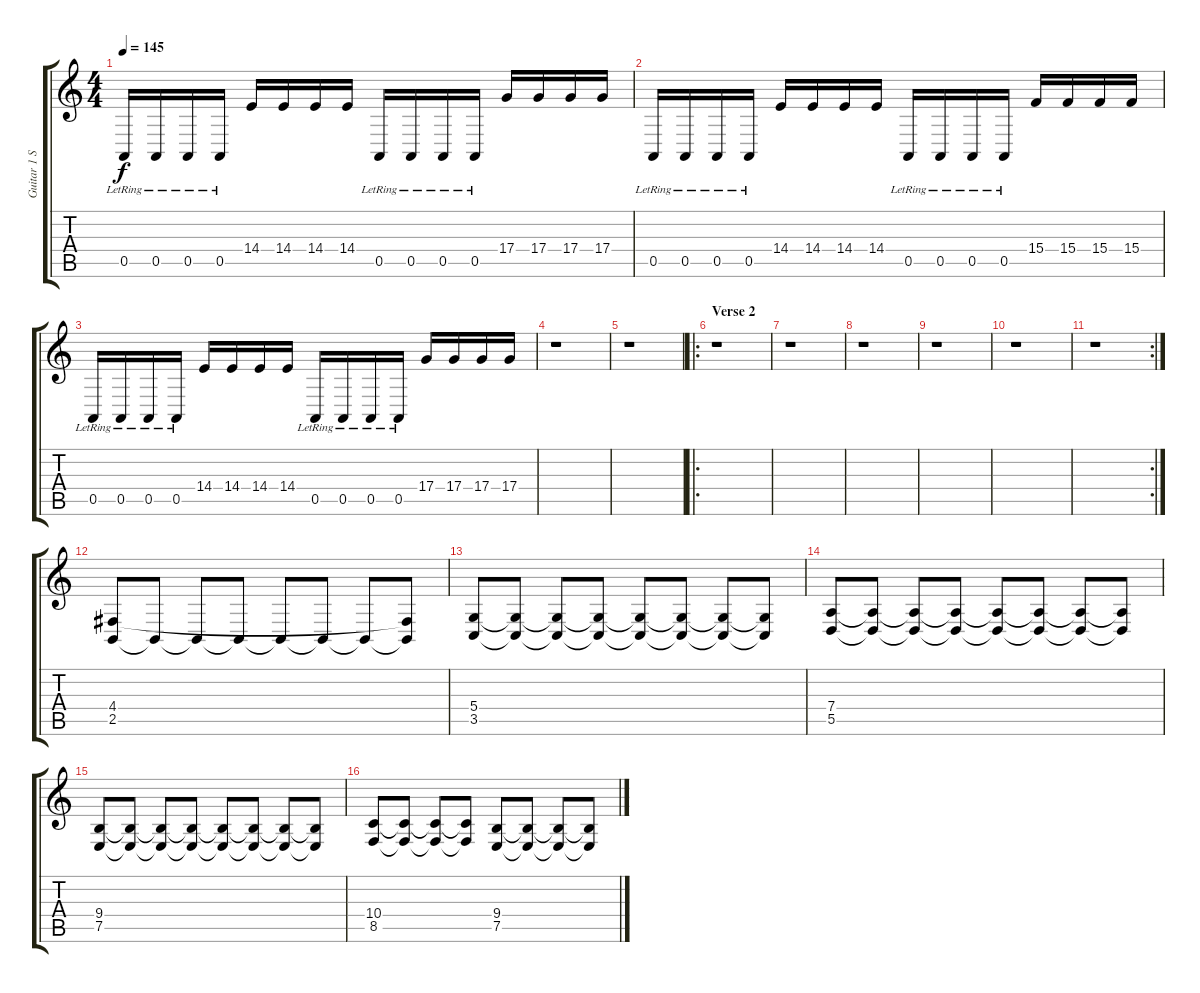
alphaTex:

\track ("Guitar 1 Synth" "Guitar 1 S") {instrument lead1square}
\staff {score tabs}
\tuning (E4 B3 G3 D3 A2 D2) {hide}
\ts (4 4)
\tempo 145
\clef g2
\ks c
0.5{lr}.16{dy f} 0.5{lr}.16 0.5{lr}.16 0.5{lr}.16 14.4.16 14.4.16 14.4.16 14.4.16 0.5{lr}.16 0.5{lr}.16 0.5{lr}.16 0.5{lr}.16 17.4.16 17.4.16 17.4.16 17.4.16 |
0.5{lr}.16 0.5{lr}.16 0.5{lr}.16 0.5{lr}.16 14.4.16 14.4.16 14.4.16 14.4.16 0.5{lr}.16 0.5{lr}.16 0.5{lr}.16 0.5{lr}.16 15.4.16 15.4.16 15.4.16 15.4.16 |
0.5{lr}.16 0.5{lr}.16 0.5{lr}.16 0.5{lr}.16 14.4.16 14.4.16 14.4.16 14.4.16 0.5{lr}.16 0.5{lr}.16 0.5{lr}.16 0.5{lr}.16 17.4.16 17.4.16 17.4.16 17.4.16 |
r.1 |
r.1 |
\ro
\section ("" "Verse 2")
r.1 |
r.1 |
r.1 |
r.1 |
r.1 |
\rc 2
r.1 |
(4.4 2.5).8 2.5{t}.8 2.5{t}.8 2.5{t}.8 2.5{t}.8 2.5{t}.8 2.5{t}.8 (4.4{t} 2.5{t}).8 |
(5.4 3.5).8 (5.4{t} 3.5{t}).8 (5.4{t} 3.5{t}).8 (5.4{t} 3.5{t}).8 (5.4{t} 3.5{t}).8 (5.4{t} 3.5{t}).8 (5.4{t} 3.5{t}).8 (5.4{t} 3.5{t}).8 |
(7.4 5.5).8 (7.4{t} 5.5{t}).8 (7.4{t} 5.5{t}).8 (7.4{t} 5.5{t}).8 (7.4{t} 5.5{t}).8 (7.4{t} 5.5{t}).8 (7.4{t} 5.5{t}).8 (7.4{t} 5.5{t}).8 |
(9.4 7.5).8 (9.4{t} 7.5{t}).8 (9.4{t} 7.5{t}).8 (9.4{t} 7.5{t}).8 (9.4{t} 7.5{t}).8 (9.4{t} 7.5{t}).8 (9.4{t} 7.5{t}).8 (9.4{t} 7.5{t}).8 |
(10.4 8.5).8 (10.4{t} 8.5{t}).8 (10.4{t} 8.5{t}).8 (10.4{t} 8.5{t}).8 (9.4 7.5).8 (9.4{t} 7.5{t}).8 (9.4{t} 7.5{t}).8 (9.4{t} 7.5{t}).8
